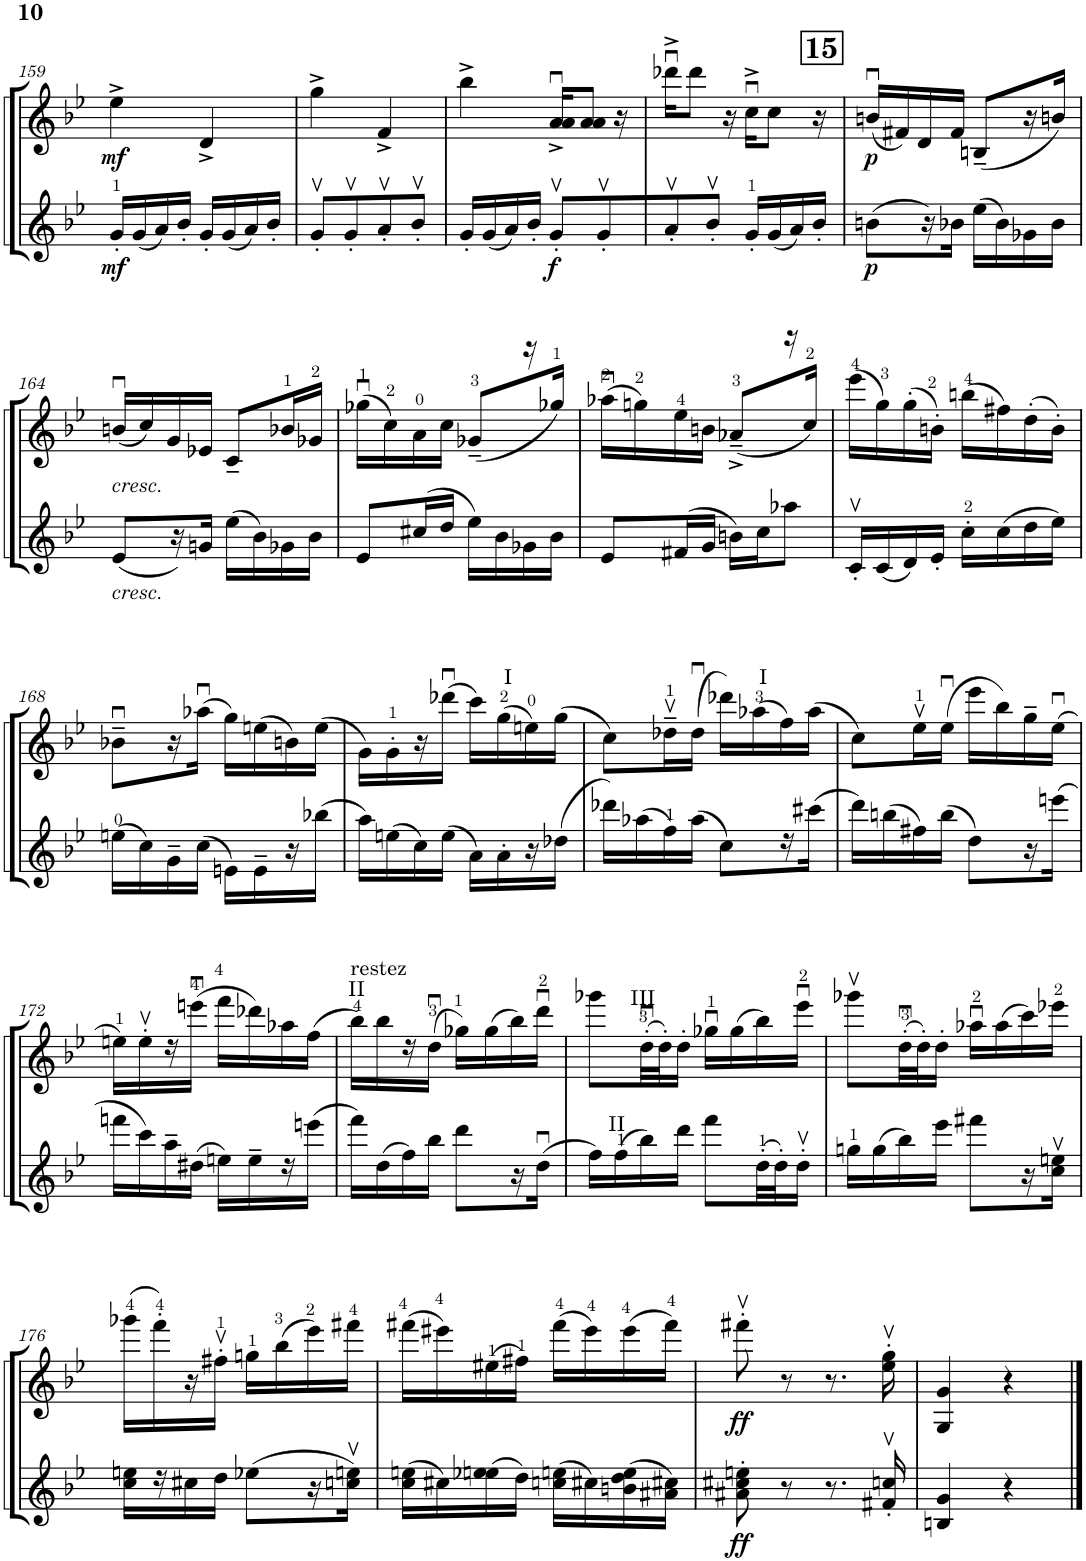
**kern	**dynam	**kern	**dynam
*part2	*part2	*part1	*part1
*staff2	*staff2	*staff1	*staff1
*I"Violon 2	*	*I"Violon 1	*
*I'Vln	*	*I'Vln	*
!!LO:PB:g=z
*clefG2	*	*clefG2	*
*k[b-e-]	*	*k[b-e-]	*
*M2/4	*	*M2/4	*
=159	=159	=159	=159
!	!LO:DY:b	!	!LO:DY:b
16g'/LL	mf	4ee-^\	mf
(16g/	.	.	.
16a/)	.	.	.
16b-'/JJ	.	.	.
16g'/LL	.	4d^/	.
(16g/	.	.	.
16a/)	.	.	.
16b-'/JJ	.	.	.
=160	=160	=160	=160
8gv'/L	.	4gg^\	.
8gv'/	.	.	.
8av'/	.	4f^/	.
8b-v'/J	.	.	.
=161	=161	=161	=161
16g'/LL	.	4bb-^\	.
(16g/	.	.	.
16a/)	.	.	.
16b-'/JJ	.	.	.
!	!LO:DY:b	!	!
8gv'/L	f	16a/u^ 16a/u^KL	.
.	.	8a/ 8a/J	.
8gv'/	.	.	.
.	.	16r	.
=162	=162	=162	=162
8av'/	.	16ddd-Xu^\KL	.
.	.	8ddd-\J	.
8b-v'/J	.	.	.
.	.	16r	.
16g'/LL	.	16ccu^\KL	.
(16g/	.	8cc\J	.
16a/)	.	.	.
16b-'/JJ	.	16r	.
!!LO:REH:place=s1:a:B:cj:fs=14:t=15
=163	=163	=163	=163
!	!LO:DY:b	!	!LO:DY:b
(8bn\L	p	(16bnu/LL	p
.	.	16f#X/)	.
16r)	.	16d/	.
16b-X\JJ	.	16f#/JJ	.
(16ee-\LL	.	(8Bn~/L	.
16b-\)	.	.	.
16g-X\	.	16r	.
16b-\JJ	.	16bn/JJ)	.
!!LO:LB:g=z
=164	=164	=164	=164
!	!	!LO:TX:b:i:t=cresc.	!
!LO:TX:b:i:t=cresc.	!	!	!
(8e-/L	.	(16bnu/LL	.
.	.	16cc/)	.
16r)	.	16g/	.
16gn/JJ	.	16e-X/JJ	.
(16ee-\LL	.	8c~/L	.
16b-\)	.	.	.
16g-X\	.	16b-X/L	.
16b-\JJ	.	16g-X/JJ	.
=165	=165	=165	=165
8e-/L	.	(16gg-Xu\LL	.
.	.	16cc\)	.
(16cc#X/L	.	16a\	.
16dd/JJ	.	16cc\JJ	.
16ee-\LL)	.	(8g-X~/L	.
16b-\	.	.	.
16g-X\	.	16r	.
16b-\JJ	.	16gg-X/JJ)	.
=166	=166	=166	=166
8e-/L	.	(16aa-Xu\LL	.
.	.	16ggn\)	.
(16f#X/L	.	16ee-\	.
16g/JJ	.	16bn\JJ	.
16bn\LL)	.	(8a-X~^/L	.
16cc\J	.	.	.
8aa-X\J	.	16r	.
.	.	16cc/JJ)	.
=167	=167	=167	=167
16cv'/LL	.	(16eee-\LL	.
(16c/	.	16gg\)	.
16d/)	.	(16gg'\	.
16e-'/JJ	.	16bn'\JJ)	.
16cc'\LL	.	(16bbn\LL	.
(16cc\	.	16ff#X\)	.
16dd\	.	(16dd'\	.
16ee-\JJ)	.	16b'\JJ)	.
!!LO:LB:g=z
=168	=168	=168	=168
(16een\LL	.	8b-Xu~\L	.
16cc\)	.	.	.
16g~\	.	16r	.
(16cc\JJ	.	(16aa-Xu\JJ	.
16en\LL)	.	16gg\LL)	.
16e~\	.	(16een\	.
16r	.	16bn\)	.
(16bb-X\JJ	.	(16ee\JJ	.
=169	=169	=169	=169
16aa\LL)	.	16g\LL)	.
(16een\	.	16g'\	.
16cc\)	.	16r	.
(16ee\JJ	.	(16ddd-Xu\JJ	.
16a\LL)	.	16ccc\LL)	.
!	!	!LO:TX:a:t=I	!
16a'\	.	(16gg\	.
16r	.	16een\)	.
(16dd-X\JJ	.	(16gg\JJ	.
=170	=170	=170	=170
16ddd-X\LL)	.	8cc\L)	.
(16aa-X\	.	.	.
16ff\)	.	16dd-Xv~\L	.
(16aa-\JJ	.	(16dd-u\JJ	.
8cc\L)	.	16ddd-X\LL)	.
!	!	!LO:TX:a:t=I	!
.	.	(16aa-X\	.
16r	.	16ff\)	.
(16ccc#X\JJ	.	(16aa-\JJ	.
=171	=171	=171	=171
16ddd\LL)	.	8cc\L)	.
(16bbn\	.	.	.
16ff#X\)	.	16ee-v\L	.
(16bb\JJ	.	(16ee-u\JJ	.
8dd\L)	.	16eee-\LL	.
.	.	16bb-\)	.
16r	.	16gg~\	.
(16eeen\JJ	.	(16ee-u\JJ	.
!!LO:LB:g=z
=172	=172	=172	=172
16fffn\LL	.	16een\LL)	.
16ccc\)	.	16eev'\	.
16aa~\	.	16r	.
(16dd#X\JJ	.	(16eeenu\JJ	.
16een\LL)	.	16fff\LL	.
16ee~\	.	16ddd-X\)	.
16r	.	16aa-X\	.
(16eeen\JJ	.	(16ff\JJ	.
=173	=173	=173	=173
!	!	!LO:TX:a:t=II	!
!	!	!LO:TX:a:t=restez	!
16fff\LL)	.	16bb-\LL)	.
(16dd\	.	16bb-\	.
16ff\)	.	16r	.
16bb-\JJ	.	(16ddu\JJ	.
8ddd\L	.	16gg-X\LL)	.
.	.	(16gg-\	.
16r	.	16bb-\)	.
(16ddu\JJ	.	16dddu\JJ	.
=174	=174	=174	=174
16ff\LL)	.	8ggg-X\L	.
!LO:TX:a:t=II	!	!	!
(16ff\	.	.	.
!	!	!LO:TX:a:t=III	!
16bb-\)	.	(32ddu'\LL	.
.	.	32dd'\J)	.
16ddd\JJ	.	16dd'\JJ	.
8fff\L	.	16gg-Xu\LL	.
.	.	(16gg-\	.
(32dd'\LL	.	16bb-\)	.
32dd'\J)	.	.	.
16ddv'\JJ	.	16eee-u\JJ	.
=175	=175	=175	=175
16ggn\LL	.	8ggg-Xv\L	.
(16gg\	.	.	.
16bb-\)	.	(32ddu'\LL	.
.	.	32dd'\J)	.
16eee-\JJ	.	16dd'\JJ	.
8fff#X\L	.	16aa-Xu\LL	.
.	.	(16aa-\	.
16r	.	16ccc\)	.
16cc\v 16een\vJJ	.	16eee-X\JJ	.
!!LO:LB:g=z
=176	=176	=176	=176
16cc\ 16een\LL	.	(16ggg-X\LL	.
16r	.	16fff'\)	.
16cc#X\	.	16r	.
16dd\JJ	.	16ff#Xv'\JJ	.
(8ee-X\L	.	16ggn\LL	.
.	.	(16bb-\	.
16r	.	16eee-\)	.
16ccn\v 16een\vJJ)	.	16fff#X\JJ	.
=177	=177	=177	=177
(16cc\ 16een\LL	.	(16fff#X\LL	.
16cc#X\)	.	16eee#X\)	.
(16ee-X\ 16een\	.	(16ee#X\	.
16dd\JJ)	.	16ff#X\JJ)	.
(16ccn\ 16een\LL	.	(16fff#\LL	.
16cc#X\)	.	16eee#\)	.
(16bn\ 16dd\ 16ee\	.	(16eee#\	.
16a#X\ 16cc#X\JJ)	.	16fff#\JJ)	.
=178	=178	=178	=178
!	!LO:DY:b	!	!LO:DY:b
8a#X\' 8cc#X\' 8een\'	ff	8fff#Xv'\	ff
8r	.	8r	.
8.r	.	8.r	.
16f#X/v' 16ccn/v'	.	16ee-\v' 16gg\v'	.
=179	=179	=179	=179
4Bn/ 4g/	.	4G/ 4g/	.
4r	.	4r	.
==	==	==	==
*-	*-	*-	*-
